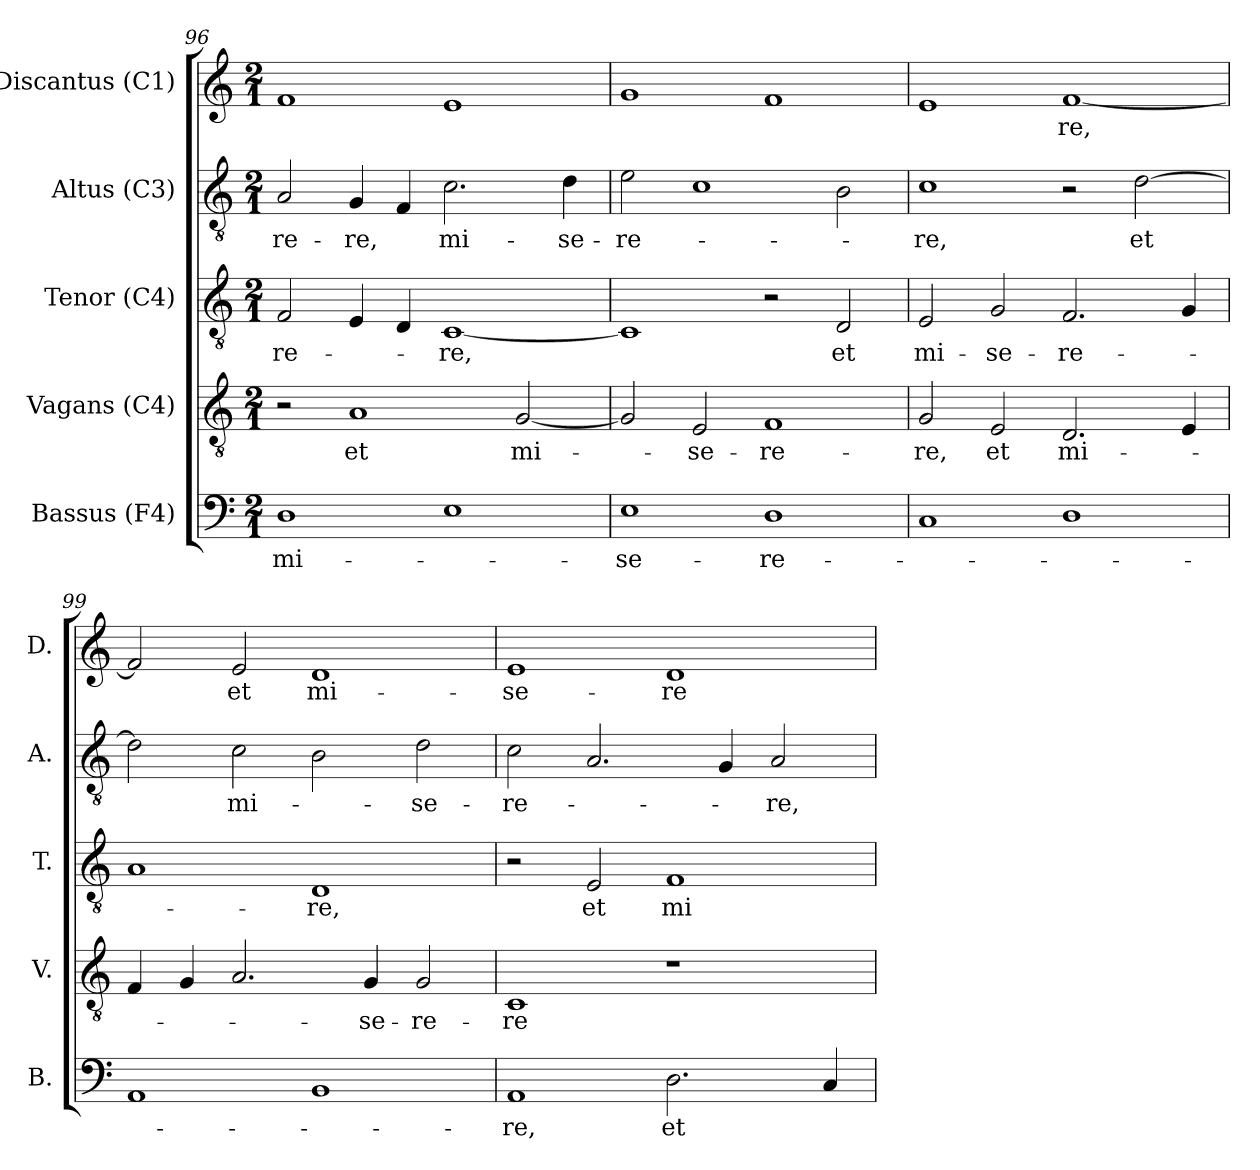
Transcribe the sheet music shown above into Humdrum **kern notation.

**kern	**text	**kern	**text	**kern	**text	**kern	**text	**kern	**text
*part5	*part5	*part4	*part4	*part3	*part3	*part2	*part2	*part1	*part1
*staff5	*staff5	*staff4	*staff4	*staff3	*staff3	*staff2	*staff2	*staff1	*staff1
*I"Bassus (F4)	*	*I"Vagans (C4)	*	*I"Tenor (C4)	*	*I"Altus (C3)	*	*I"Discantus (C1)	*
*I'B.	*	*I'V.	*	*I'T.	*	*I'A.	*	*I'D.	*
!!LO:LB:g=z
*clefF4	*	*clefGv2	*	*clefGv2	*	*clefGv2	*	*clefG2	*
*	*	*ITrd7c12	*	*ITrd7c12	*	*ITrd7c12	*	*	*
*k[]	*	*k[]	*	*k[]	*	*k[]	*	*k[]	*
*C:	*	*C:	*	*C:	*	*C:	*	*C:	*
*M2/1	*	*M2/1	*	*M2/1	*	*M2/1	*	*M2/1	*
=96	=96	=96	=96	=96	=96	=96	=96	=96	=96
!	!LO:LY:b:color=#000000	!	!	!	!	!	!	!	!
!	!	!	!	!	!LO:LY:b:color=#000000	!	!	!	!
!	!	!	!	!	!	!	!LO:LY:b:color=#000000	!	!
1Di	mi-	2r	.	2FFi/	-re-	2AAi/	-re-	1fi	.
!	!	!	!LO:LY:b:color=#000000	!	!	!	!	!	!
!	!	!	!	!	!	!	!LO:LY:b:color=#000000	!	!
.	.	1AAi	et	4EEi/	.	4GGi/	-re,	.	.
.	.	.	.	4DDi/	.	4FFi/	.	.	.
!	!	!	!	!	!LO:LY:b:color=#000000	!	!	!	!
!	!	!	!	!	!	!	!LO:LY:b:color=#000000	!	!
1Ei	.	.	.	[1CCi	-re,	2.Ci\	mi-	1ei	.
!	!	!	!LO:LY:b:color=#000000	!	!	!	!	!	!
.	.	[2GGi/	mi-	.	.	.	.	.	.
!	!	!	!	!	!	!	!LO:LY:b:color=#000000	!	!
.	.	.	.	.	.	4Di\	-se-	.	.
=97	=97	=97	=97	=97	=97	=97	=97	=97	=97
!	!LO:LY:b:color=#000000	!	!	!	!	!	!	!	!
!	!	!	!	!	!	!	!LO:LY:b:color=#000000	!	!
1Ei	-se-	2GGi/]	.	1CCi]	.	2Ei\	-re-	1gi	.
!	!	!	!LO:LY:b:color=#000000	!	!	!	!	!	!
.	.	2EEi/	-se-	.	.	1Ci	.	.	.
!	!LO:LY:b:color=#000000	!	!	!	!	!	!	!	!
!	!	!	!LO:LY:b:color=#000000	!	!	!	!	!	!
1Di	-re-	1FFi	-re-	2r	.	.	.	1fi	.
!	!	!	!	!	!LO:LY:b:color=#000000	!	!	!	!
.	.	.	.	2DDi/	et	2BBi\	.	.	.
=98	=98	=98	=98	=98	=98	=98	=98	=98	=98
!	!	!	!LO:LY:b:color=#000000	!	!	!	!	!	!
!	!	!	!	!	!LO:LY:b:color=#000000	!	!	!	!
!	!	!	!	!	!	!	!LO:LY:b:color=#000000	!	!
1Ci	.	2GGi/	-re,	2EEi/	mi-	1Ci	-re,	1ei	.
!	!	!	!LO:LY:b:color=#000000	!	!	!	!	!	!
!	!	!	!	!	!LO:LY:b:color=#000000	!	!	!	!
.	.	2EEi/	et	2GGi/	-se-	.	.	.	.
!	!	!	!LO:LY:b:color=#000000	!	!	!	!	!	!
!	!	!	!	!	!LO:LY:b:color=#000000	!	!	!	!
!	!	!	!	!	!	!	!	!	!LO:LY:b:color=#000000
1Di	.	2.DDi/	mi-	2.FFi/	-re-	2r	.	[1fi	-re,
!	!	!	!	!	!	!	!LO:LY:b:color=#000000	!	!
.	.	.	.	.	.	[2Di\	et	.	.
.	.	4EEi/	.	4GGi/	.	.	.	.	.
=99	=99	=99	=99	=99	=99	=99	=99	=99	=99
1AAi	.	4FFi/	.	1AAi	.	2Di\]	.	2fi/]	.
.	.	4GGi/	.	.	.	.	.	.	.
!	!	!	!	!	!	!	!LO:LY:b:color=#000000	!	!
!	!	!	!	!	!	!	!	!	!LO:LY:b:color=#000000
.	.	2.AAi/	.	.	.	2Ci\	mi-	2ei/	et
!	!	!	!	!	!LO:LY:b:color=#000000	!	!	!	!
!	!	!	!	!	!	!	!	!	!LO:LY:b:color=#000000
1BBi	.	.	.	1DDi	-re,	2BBi\	.	1di	mi-
!	!	!	!LO:LY:b:color=#000000	!	!	!	!	!	!
.	.	4GGi/	-se-	.	.	.	.	.	.
!	!	!	!LO:LY:b:color=#000000	!	!	!	!	!	!
!	!	!	!	!	!	!	!LO:LY:b:color=#000000	!	!
.	.	2GGi/	-re-	.	.	2Di\	-se-	.	.
!!LO:PB:g=z
=100	=100	=100	=100	=100	=100	=100	=100	=100	=100
!	!LO:LY:b:color=#000000	!	!	!	!	!	!	!	!
!	!	!	!LO:LY:b:color=#000000	!	!	!	!	!	!
!	!	!	!	!	!	!	!LO:LY:b:color=#000000	!	!
!	!	!	!	!	!	!	!	!	!LO:LY:b:color=#000000
1AAi	-re,	1CCi	-re	2r	.	2Ci\	-re-	1ei	-se-
!	!	!	!	!	!LO:LY:b:color=#000000	!	!	!	!
.	.	.	.	2EEi/	et	2.AAi/	.	.	.
!	!LO:LY:b:color=#000000	!	!	!	!	!	!	!	!
!	!	!	!	!	!LO:LY:b:color=#000000	!	!	!	!
!	!	!	!	!	!	!	!	!	!LO:LY:b:color=#000000
2.Di\	et	1r	.	1FFi	mi-	.	.	1di	-re-
.	.	.	.	.	.	4GGi/	.	.	.
!	!	!	!	!	!	!	!LO:LY:b:color=#000000	!	!
.	.	.	.	.	.	2AAi/	-re,	.	.
4Ci/	.	.	.	.	.	.	.	.	.
=	=	=	=	=	=	=	=	=	=
*-	*-	*-	*-	*-	*-	*-	*-	*-	*-
